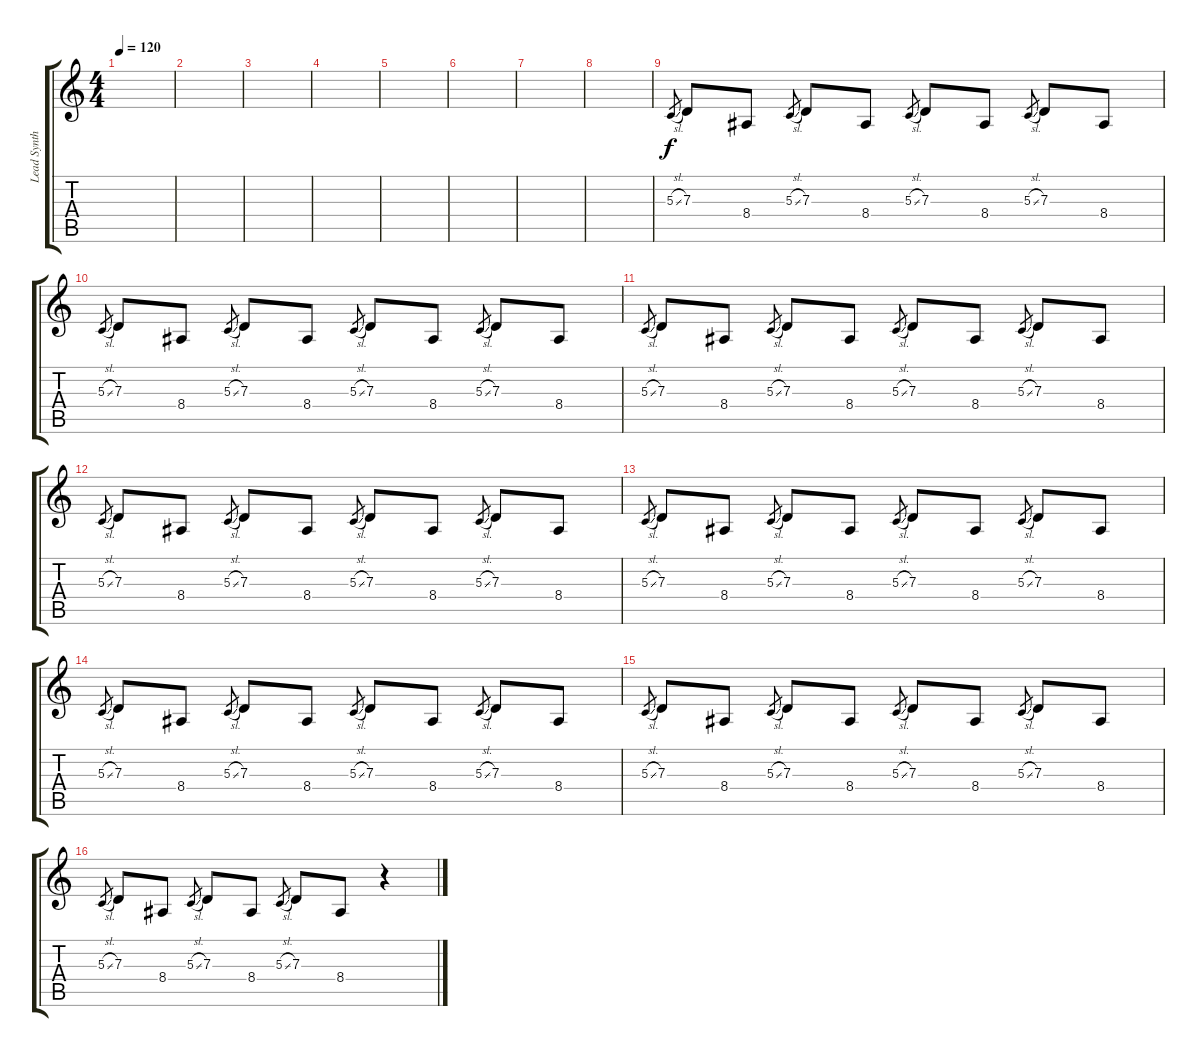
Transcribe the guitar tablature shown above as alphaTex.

\track ("Lead Synth Right Ch." "Lead Synth") {instrument churchorgan}
\staff {score tabs}
\tuning (E4 B3 G3 D3 A2 E2) {hide}
\ts (4 4)
\tempo 120
\clef g2
\ks c
|
|
|
|
|
|
|
|
5.3{sl}.8{gr} 7.3.8{volume 8} 8.4.8 5.3{sl}.8{gr} 7.3.8 8.4.8 5.3{sl}.8{gr} 7.3.8 8.4.8 5.3{sl}.8{gr} 7.3.8 8.4.8 |
5.3{sl}.8{gr} 7.3.8 8.4.8 5.3{sl}.8{gr} 7.3.8 8.4.8 5.3{sl}.8{gr} 7.3.8 8.4.8 5.3{sl}.8{gr} 7.3.8 8.4.8 |
5.3{sl}.8{gr} 7.3.8 8.4.8 5.3{sl}.8{gr} 7.3.8 8.4.8 5.3{sl}.8{gr} 7.3.8 8.4.8 5.3{sl}.8{gr} 7.3.8 8.4.8 |
5.3{sl}.8{gr} 7.3.8 8.4.8 5.3{sl}.8{gr} 7.3.8 8.4.8 5.3{sl}.8{gr} 7.3.8 8.4.8 5.3{sl}.8{gr} 7.3.8 8.4.8 |
5.3{sl}.8{gr} 7.3.8{volume 10} 8.4.8 5.3{sl}.8{gr} 7.3.8 8.4.8 5.3{sl}.8{gr} 7.3.8 8.4.8 5.3{sl}.8{gr} 7.3.8 8.4.8 |
5.3{sl}.8{gr} 7.3.8 8.4.8 5.3{sl}.8{gr} 7.3.8 8.4.8 5.3{sl}.8{gr} 7.3.8 8.4.8 5.3{sl}.8{gr} 7.3.8 8.4.8 |
5.3{sl}.8{gr} 7.3.8 8.4.8 5.3{sl}.8{gr} 7.3.8 8.4.8 5.3{sl}.8{gr} 7.3.8 8.4.8 5.3{sl}.8{gr} 7.3.8 8.4.8 |
5.3{sl}.8{gr} 7.3.8 8.4.8 5.3{sl}.8{gr} 7.3.8 8.4.8 5.3{sl}.8{gr} 7.3.8 8.4.8 r.4
